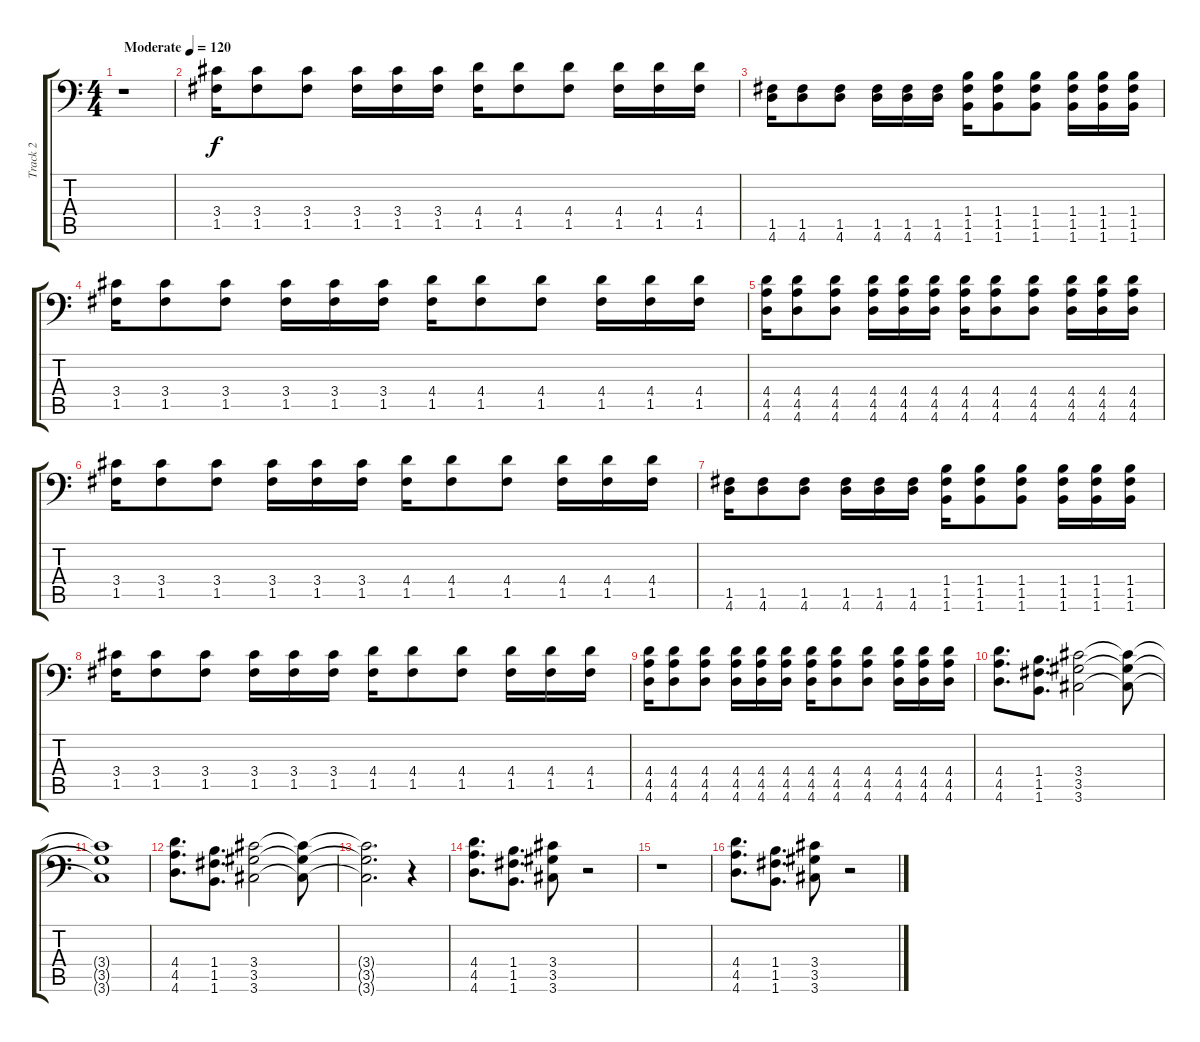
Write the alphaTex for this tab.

\track ("Track 2" "Track 2") {instrument distortionguitar}
\staff {score tabs}
\tuning (C4 G3 Eb3 Bb2 F2 Bb1) {hide}
\ts (4 4)
\tempo (120 "Moderate")
\clef f4
\ks c
r.1{dy f instrument distortionguitar} |
(3.4 1.5).16 (3.4 1.5).8 (3.4 1.5).8 (3.4 1.5).16 (3.4 1.5).16 (3.4 1.5).16 (4.4 1.5).16 (4.4 1.5).8 (4.4 1.5).8 (4.4 1.5).16 (4.4 1.5).16 (4.4 1.5).16 |
(1.5 4.6).16 (1.5 4.6).8 (1.5 4.6).8 (1.5 4.6).16 (1.5 4.6).16 (1.5 4.6).16 (1.4 1.5 1.6).16 (1.4 1.5 1.6).8 (1.4 1.5 1.6).8 (1.4 1.5 1.6).16 (1.4 1.5 1.6).16 (1.4 1.5 1.6).16 |
(3.4 1.5).16 (3.4 1.5).8 (3.4 1.5).8 (3.4 1.5).16 (3.4 1.5).16 (3.4 1.5).16 (4.4 1.5).16 (4.4 1.5).8 (4.4 1.5).8 (4.4 1.5).16 (4.4 1.5).16 (4.4 1.5).16 |
(4.4 4.5 4.6).16 (4.4 4.5 4.6).8 (4.4 4.5 4.6).8 (4.4 4.5 4.6).16 (4.4 4.5 4.6).16 (4.4 4.5 4.6).16 (4.4 4.5 4.6).16 (4.4 4.5 4.6).8 (4.4 4.5 4.6).8 (4.4 4.5 4.6).16 (4.4 4.5 4.6).16 (4.4 4.5 4.6).16 |
(3.4 1.5).16 (3.4 1.5).8 (3.4 1.5).8 (3.4 1.5).16 (3.4 1.5).16 (3.4 1.5).16 (4.4 1.5).16 (4.4 1.5).8 (4.4 1.5).8 (4.4 1.5).16 (4.4 1.5).16 (4.4 1.5).16 |
(1.5 4.6).16 (1.5 4.6).8 (1.5 4.6).8 (1.5 4.6).16 (1.5 4.6).16 (1.5 4.6).16 (1.4 1.5 1.6).16 (1.4 1.5 1.6).8 (1.4 1.5 1.6).8 (1.4 1.5 1.6).16 (1.4 1.5 1.6).16 (1.4 1.5 1.6).16 |
(3.4 1.5).16 (3.4 1.5).8 (3.4 1.5).8 (3.4 1.5).16 (3.4 1.5).16 (3.4 1.5).16 (4.4 1.5).16 (4.4 1.5).8 (4.4 1.5).8 (4.4 1.5).16 (4.4 1.5).16 (4.4 1.5).16 |
(4.4 4.5 4.6).16 (4.4 4.5 4.6).8 (4.4 4.5 4.6).8 (4.4 4.5 4.6).16 (4.4 4.5 4.6).16 (4.4 4.5 4.6).16 (4.4 4.5 4.6).16 (4.4 4.5 4.6).8 (4.4 4.5 4.6).8 (4.4 4.5 4.6).16 (4.4 4.5 4.6).16 (4.4 4.5 4.6).16 |
(4.4 4.5 4.6).8{d} (1.4 1.5 1.6).8{d} (3.4 3.5 3.6).2 (3.4{t} 3.5{t} 3.6{t}).8 |
(3.4{t} 3.5{t} 3.6{t}).1 |
(4.4 4.5 4.6).8{d} (1.4 1.5 1.6).8{d} (3.4 3.5 3.6).2 (3.4{t} 3.5{t} 3.6{t}).8 |
(3.4{t} 3.5{t} 3.6{t}).2{d} r.4 |
(4.4 4.5 4.6).8{d} (1.4 1.5 1.6).8{d} (3.4 3.5 3.6).8 r.2 |
r.1 |
(4.4 4.5 4.6).8{d} (1.4 1.5 1.6).8{d} (3.4 3.5 3.6).8 r.2
